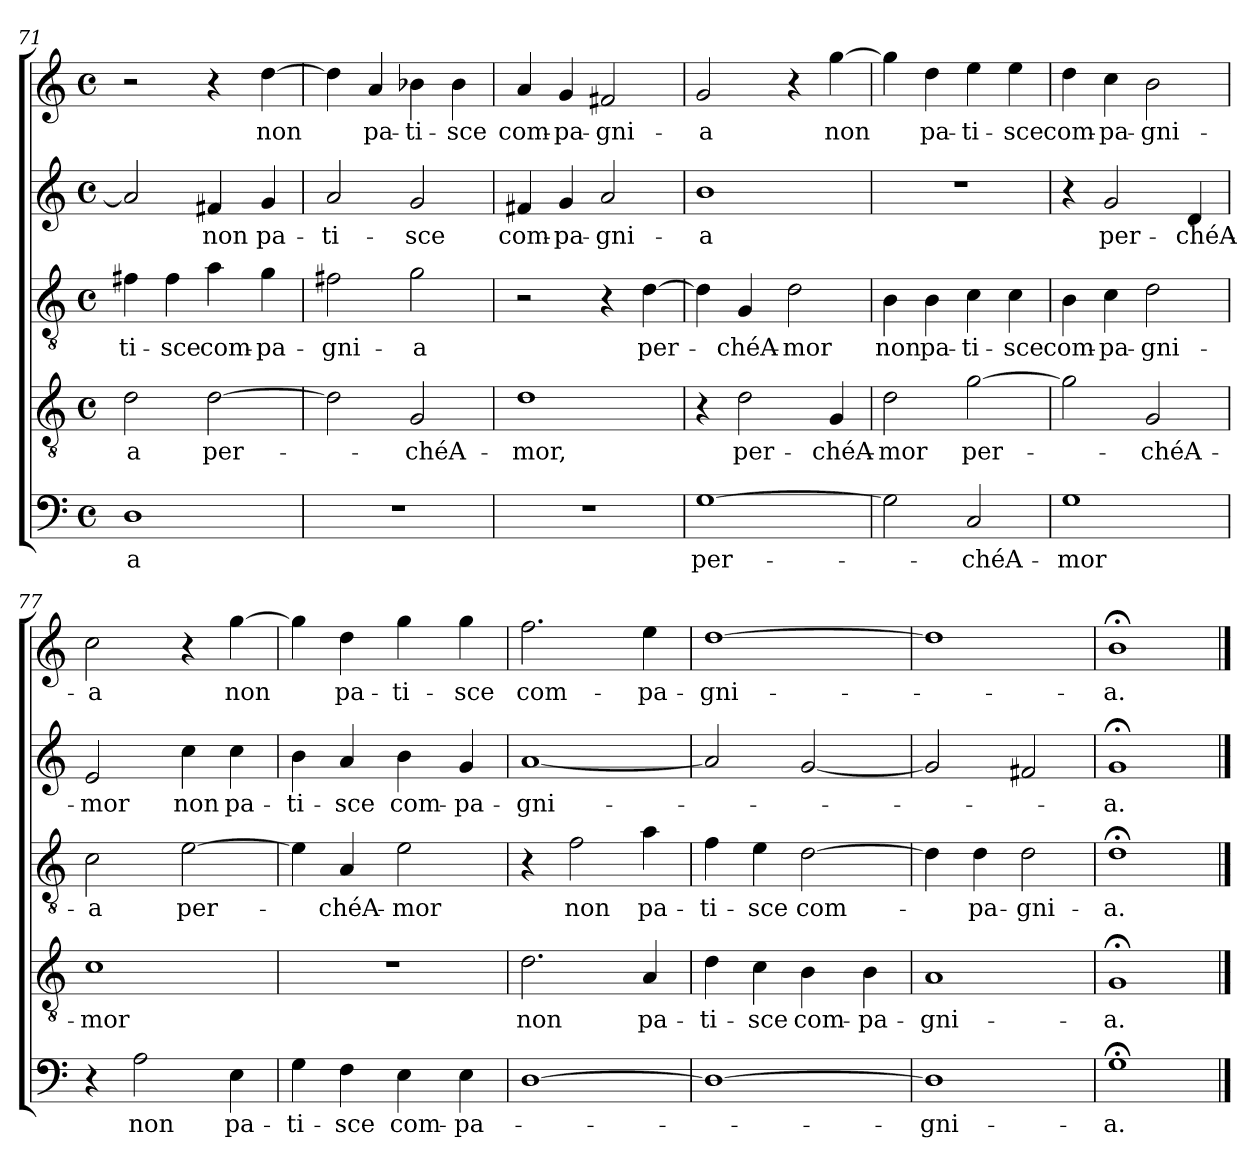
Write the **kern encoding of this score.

**kern	**text	**kern	**text	**kern	**text	**kern	**text	**kern	**text
*part5	*part5	*part4	*part4	*part3	*part3	*part2	*part2	*part1	*part1
*staff5	*staff5	*staff4	*staff4	*staff3	*staff3	*staff2	*staff2	*staff1	*staff1
!!LO:PB:g=z
*clefF4	*	*clefGv2	*	*clefGv2	*	*clefG2	*	*clefG2	*
*k[]	*	*k[]	*	*k[]	*	*k[]	*	*k[]	*
*C:	*	*C:	*	*C:	*	*C:	*	*C:	*
*M4/4	*	*M4/4	*	*M4/4	*	*M4/4	*	*M4/4	*
*met(c)	*	*met(c)	*	*met(c)	*	*met(c)	*	*met(c)	*
=71	=71	=71	=71	=71	=71	=71	=71	=71	=71
1D	-a	2d\	-a	4f#X\	-ti-	2a/]	.	2r	.
.	.	.	.	4f#\	-sce	.	.	.	.
.	.	[2d\	per-	4a\	com-	4f#X/	non	4r	.
.	.	.	.	4g\	-pa-	4g/	pa-	[4dd\	non
=72	=72	=72	=72	=72	=72	=72	=72	=72	=72
1r	.	2d\]	.	2f#\	-gni-	2a/	-ti-	4dd\]	.
.	.	.	.	.	.	.	.	4a/	pa-
.	.	2G/	-chéA-	2g\	-a	2g/	-sce	4b-X\	-ti-
.	.	.	.	.	.	.	.	4b-\	-sce
=73	=73	=73	=73	=73	=73	=73	=73	=73	=73
1r	.	1d	-mor,	2r	.	4f#X/	com-	4a/	com-
.	.	.	.	.	.	4g/	-pa-	4g/	-pa-
.	.	.	.	4r	.	2a/	-gni-	2f#X/	-gni-
.	.	.	.	[4d\	per-	.	.	.	.
=74	=74	=74	=74	=74	=74	=74	=74	=74	=74
[1G	per-	4r	.	4d\]	.	1b	-a	2g/	-a
.	.	2d\	per-	4G/	-chéA-	.	.	.	.
.	.	.	.	2d\	-mor	.	.	4r	.
.	.	4G/	-chéA-	.	.	.	.	[4gg\	non
!!LO:LB:g=z
=75	=75	=75	=75	=75	=75	=75	=75	=75	=75
2G\]	.	2d\	-mor	4B\	non	1r	.	4gg\]	.
.	.	.	.	4B\	pa-	.	.	4dd\	pa-
2C/	-chéA-	[2g\	per-	4c\	-ti-	.	.	4ee\	-ti-
.	.	.	.	4c\	-sce	.	.	4ee\	-sce
=76	=76	=76	=76	=76	=76	=76	=76	=76	=76
1G	-mor	2g\]	.	4B\	com-	4r	.	4dd\	com-
.	.	.	.	4c\	-pa-	2g/	per-	4cc\	-pa-
.	.	2G/	-chéA-	2d\	-gni-	.	.	2b\	-gni-
.	.	.	.	.	.	4d/	-chéA-	.	.
=77	=77	=77	=77	=77	=77	=77	=77	=77	=77
4r	.	1c	-mor	2c\	-a	2e/	-mor	2cc\	-a
2A\	non	.	.	.	.	.	.	.	.
.	.	.	.	[2e\	per-	4cc\	non	4r	.
4E\	pa-	.	.	.	.	4cc\	pa-	[4gg\	non
=78	=78	=78	=78	=78	=78	=78	=78	=78	=78
4G\	-ti-	1r	.	4e\]	.	4b\	-ti-	4gg\]	.
4F\	-sce	.	.	4A/	-chéA-	4a/	-sce	4dd\	pa-
4E\	com-	.	.	2e\	-mor	4b\	com-	4gg\	-ti-
4E\	-pa-	.	.	.	.	4g/	-pa-	4gg\	-sce
!!LO:LB:g=z
=79	=79	=79	=79	=79	=79	=79	=79	=79	=79
[1D	.	2.d\	non	4r	.	[1a	-gni-	2.ff\	com-
.	.	.	.	2f\	non	.	.	.	.
.	.	4A/	pa-	4a\	pa-	.	.	4ee\	-pa-
=80	=80	=80	=80	=80	=80	=80	=80	=80	=80
1D_	.	4d\	-ti-	4f\	-ti-	2a/]	.	[1dd	-gni-
.	.	4c\	-sce	4e\	-sce	.	.	.	.
.	.	4B\	com-	[2d\	com-	[2g/	.	.	.
.	.	4B\	-pa-	.	.	.	.	.	.
=81	=81	=81	=81	=81	=81	=81	=81	=81	=81
1D]	-gni-	1A	-gni-	4d\]	.	2g/]	.	1dd]	.
.	.	.	.	4d\	-pa-	.	.	.	.
.	.	.	.	2d\	-gni-	2f#X/	.	.	.
=82	=82	=82	=82	=82	=82	=82	=82	=82	=82
1G;<	-a.	1G;<	-a.	1d;<	-a.	1g;<	-a.	1b;<	-a.
==	==	==	==	==	==	==	==	==	==
*-	*-	*-	*-	*-	*-	*-	*-	*-	*-
